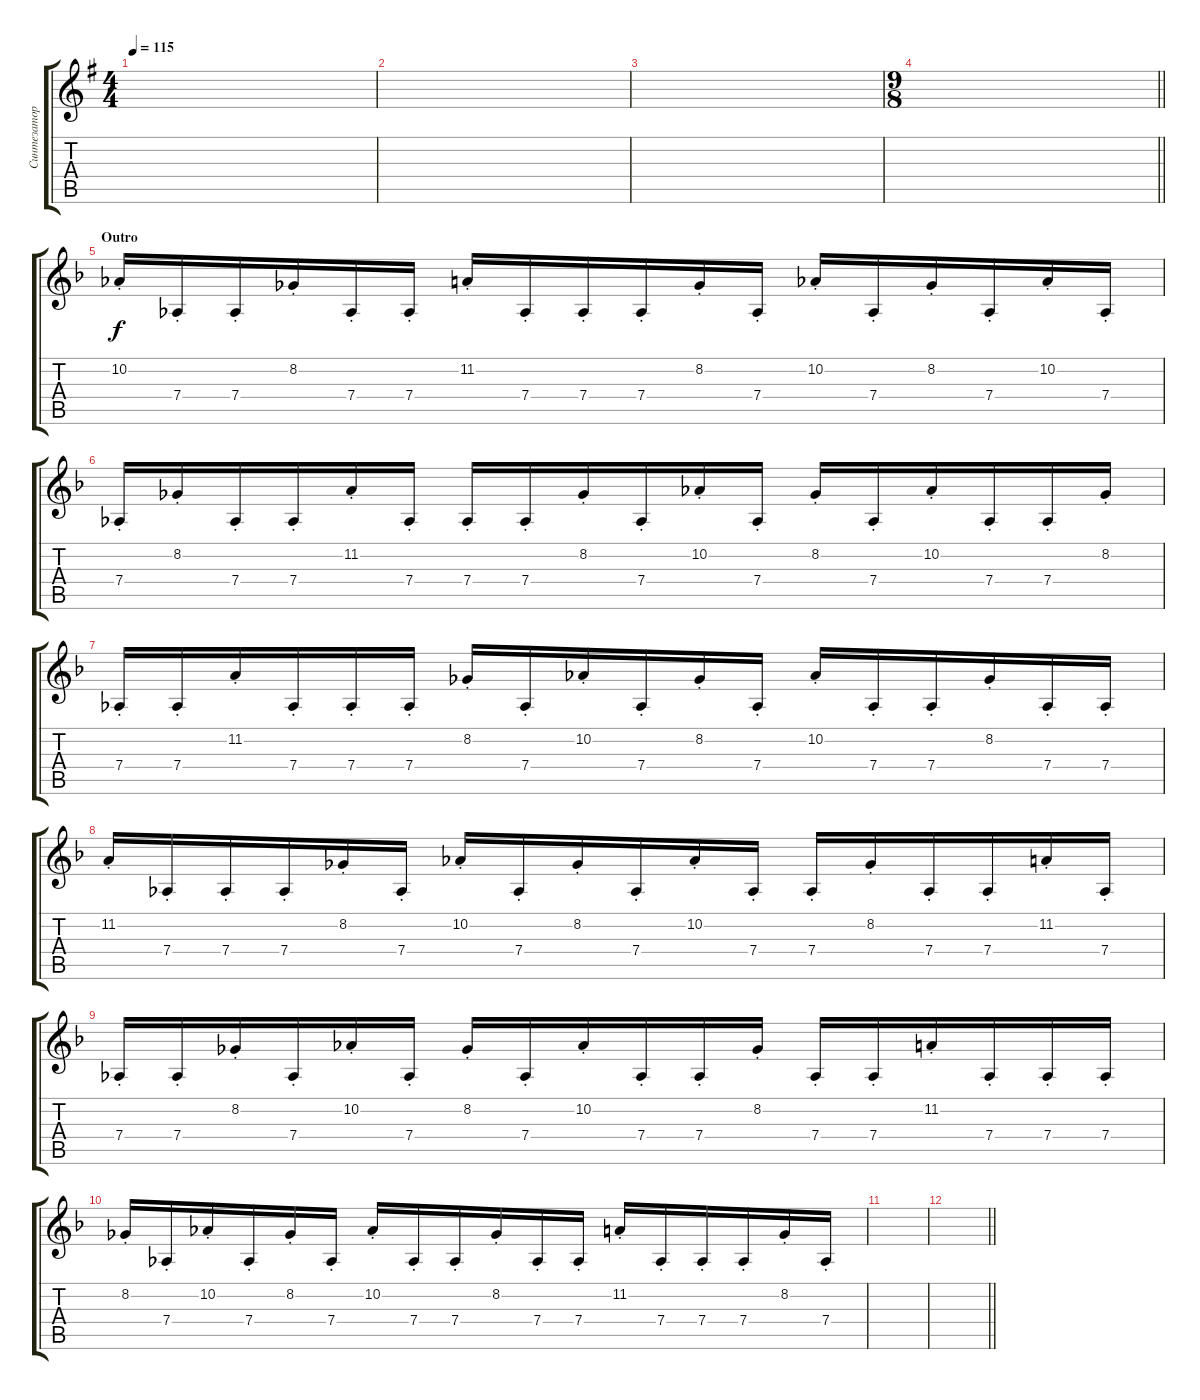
\track ("Синтезатор" "Синтезатор") {instrument harpsichord}
\staff {score tabs}
\tuning (Eb4 Bb3 Gb3 Db3 Ab2 Eb2) {hide}
\ts (4 4)
\tempo 115
\clef g2
\ks eminor
|
|
|
\ts (9 8)
\barLineRight lightlight
|
\section ("" "Outro")
\ks dminor
10.2{st}.16 7.4{st}.16 7.4{st}.16 8.2{st}.16 7.4{st}.16 7.4{st}.16 11.2{st}.16 7.4{st}.16 7.4{st}.16 7.4{st}.16 8.2{st}.16 7.4{st}.16 10.2{st}.16 7.4{st}.16 8.2{st}.16 7.4{st}.16 10.2{st}.16 7.4{st}.16 |
7.4{st}.16 8.2{st}.16 7.4{st}.16 7.4{st}.16 11.2{st}.16 7.4{st}.16 7.4{st}.16 7.4{st}.16 8.2{st}.16 7.4{st}.16 10.2{st}.16 7.4{st}.16 8.2{st}.16 7.4{st}.16 10.2{st}.16 7.4{st}.16 7.4{st}.16 8.2{st}.16 |
7.4{st}.16{volume 0} 7.4{st}.16 11.2{st}.16 7.4{st}.16 7.4{st}.16 7.4{st}.16 8.2{st}.16 7.4{st}.16 10.2{st}.16 7.4{st}.16 8.2{st}.16 7.4{st}.16 10.2{st}.16 7.4{st}.16 7.4{st}.16 8.2{st}.16 7.4{st}.16 7.4{st}.16 |
11.2{st}.16 7.4{st}.16 7.4{st}.16 7.4{st}.16 8.2{st}.16 7.4{st}.16 10.2{st}.16 7.4{st}.16 8.2{st}.16 7.4{st}.16 10.2{st}.16 7.4{st}.16 7.4{st}.16 8.2{st}.16 7.4{st}.16 7.4{st}.16 11.2{st}.16 7.4{st}.16 |
7.4{st}.16 7.4{st}.16 8.2{st}.16 7.4{st}.16 10.2{st}.16 7.4{st}.16 8.2{st}.16 7.4{st}.16 10.2{st}.16 7.4{st}.16 7.4{st}.16 8.2{st}.16 7.4{st}.16 7.4{st}.16 11.2{st}.16 7.4{st}.16 7.4{st}.16 7.4{st}.16 |
8.2{st}.16 7.4{st}.16 10.2{st}.16 7.4{st}.16 8.2{st}.16 7.4{st}.16 10.2{st}.16 7.4{st}.16 7.4{st}.16 8.2{st}.16 7.4{st}.16 7.4{st}.16 11.2{st}.16 7.4{st}.16 7.4{st}.16 7.4{st}.16 8.2{st}.16 7.4{st}.16 |
|
\barLineRight lightlight
